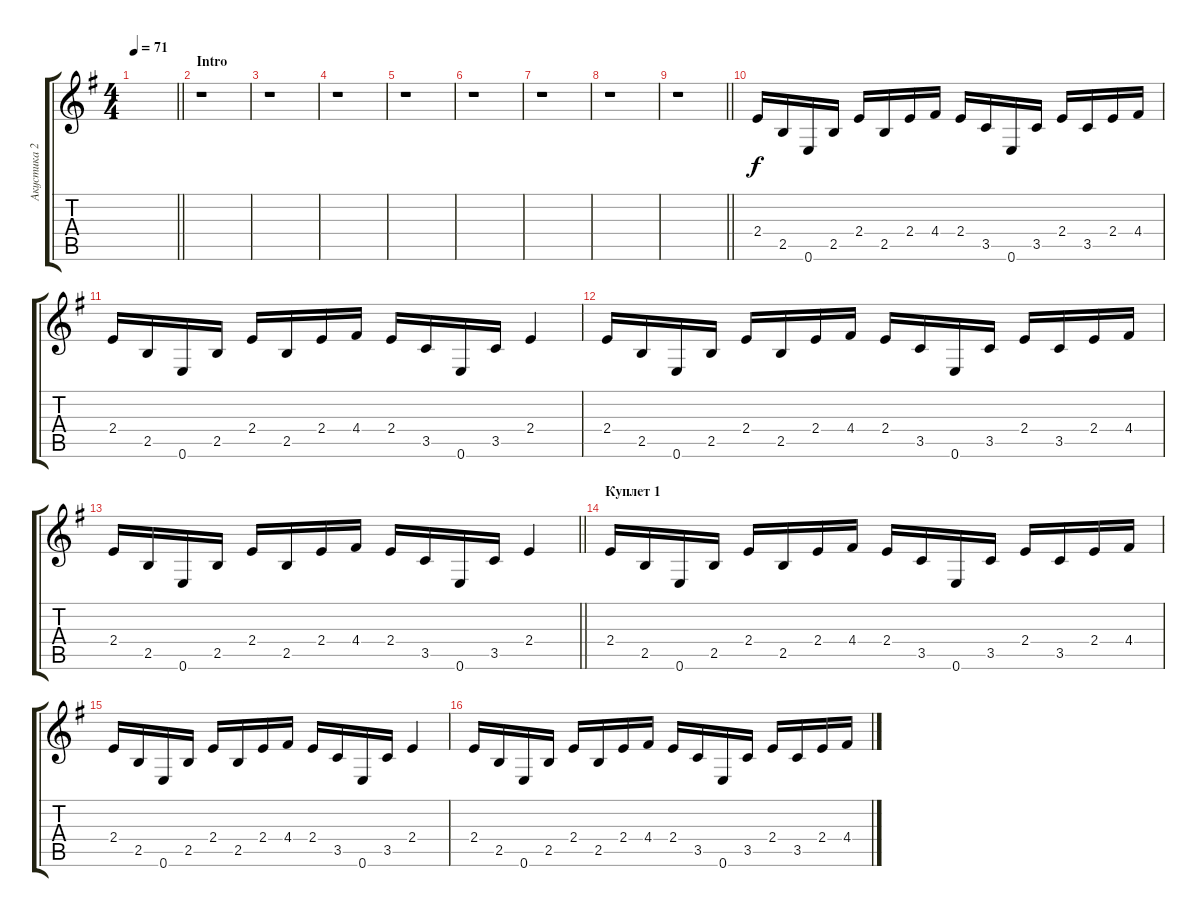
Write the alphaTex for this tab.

\track ("Акустика 2" "Акустика 2") {instrument acousticguitarsteel}
\staff {score tabs}
\tuning (E4 B3 G3 D3 A2 E2) {hide}
\ts (4 4)
\tempo 71
\clef g2
\barLineRight lightlight
\ks eminor
|
\section ("" "Intro")
r.1 |
r.1 |
r.1 |
r.1 |
r.1 |
r.1 |
r.1 |
\barLineRight lightlight
r.1 |
2.4.16 2.5.16 0.6.16 2.5.16 2.4.16 2.5.16 2.4.16 4.4.16 2.4.16 3.5.16 0.6.16 3.5.16 2.4.16 3.5.16 2.4.16 4.4.16 |
2.4.16 2.5.16 0.6.16 2.5.16 2.4.16 2.5.16 2.4.16 4.4.16 2.4.16 3.5.16 0.6.16 3.5.16 2.4.4 |
2.4.16 2.5.16 0.6.16 2.5.16 2.4.16 2.5.16 2.4.16 4.4.16 2.4.16 3.5.16 0.6.16 3.5.16 2.4.16 3.5.16 2.4.16 4.4.16 |
\barLineRight lightlight
2.4.16 2.5.16 0.6.16 2.5.16 2.4.16 2.5.16 2.4.16 4.4.16 2.4.16 3.5.16 0.6.16 3.5.16 2.4.4 |
\section ("" "Куплет 1")
2.4.16 2.5.16 0.6.16 2.5.16 2.4.16 2.5.16 2.4.16 4.4.16 2.4.16 3.5.16 0.6.16 3.5.16 2.4.16 3.5.16 2.4.16 4.4.16 |
2.4.16 2.5.16 0.6.16 2.5.16 2.4.16 2.5.16 2.4.16 4.4.16 2.4.16 3.5.16 0.6.16 3.5.16 2.4.4 |
2.4.16 2.5.16 0.6.16 2.5.16 2.4.16 2.5.16 2.4.16 4.4.16 2.4.16 3.5.16 0.6.16 3.5.16 2.4.16 3.5.16 2.4.16 4.4.16
